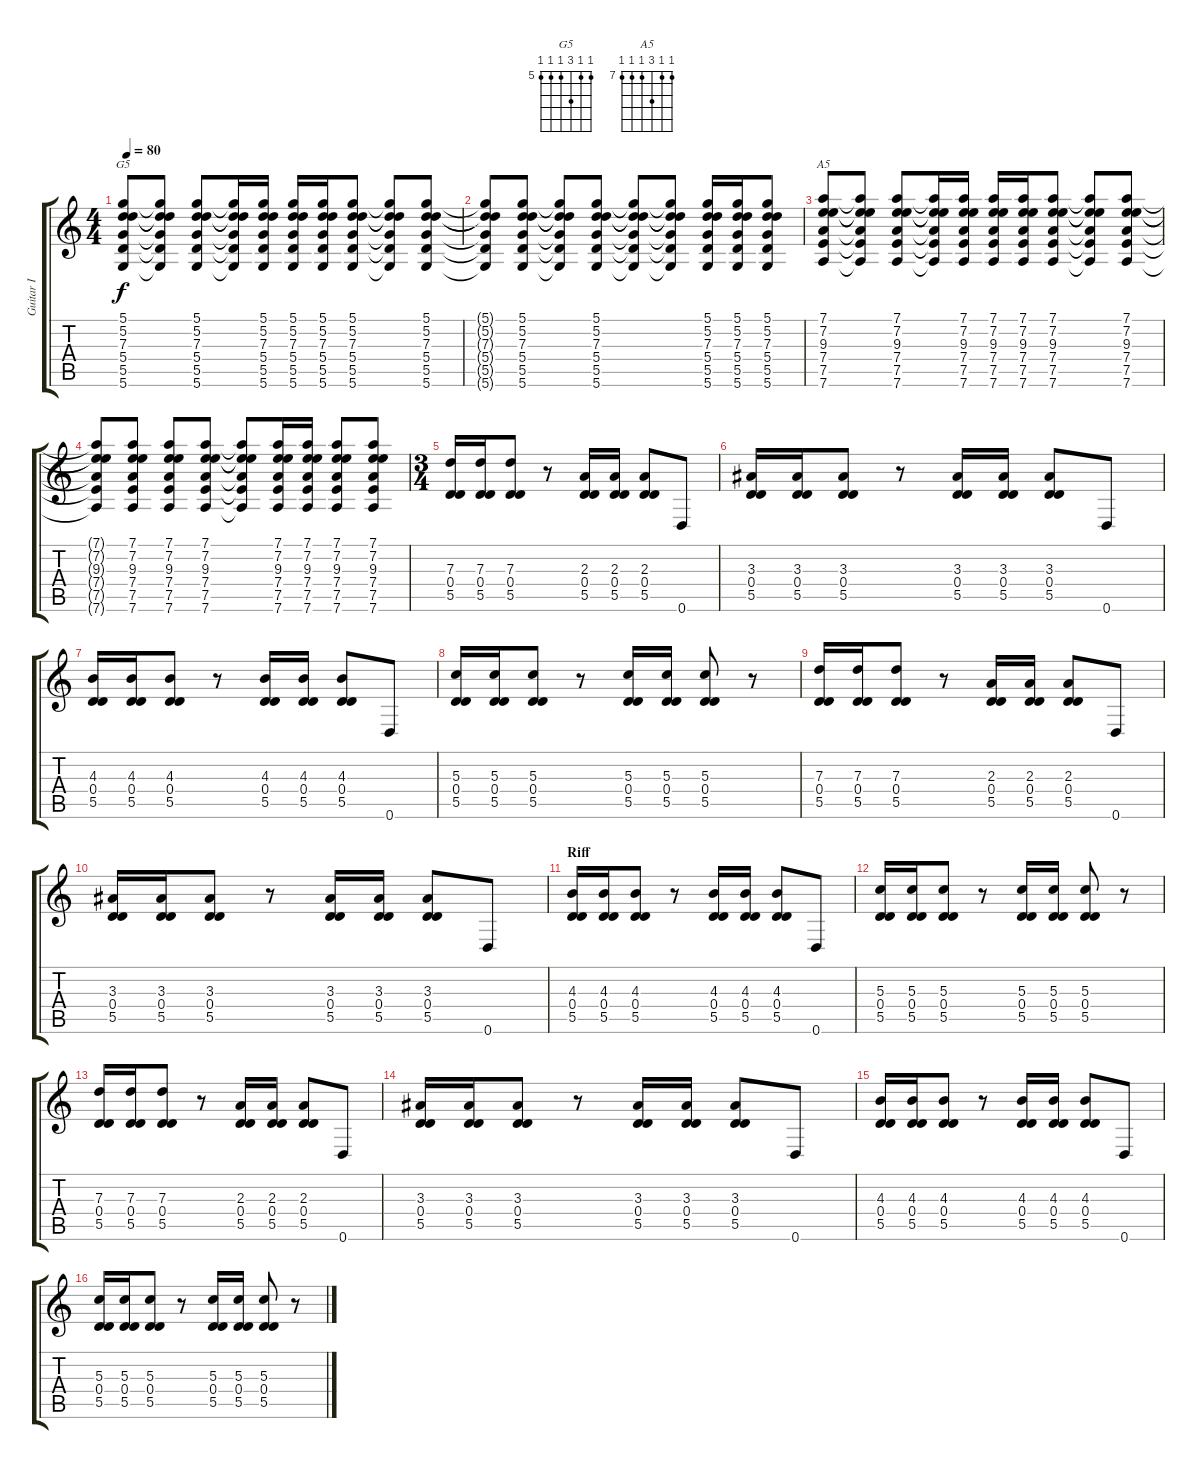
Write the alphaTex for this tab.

\track ("Guitar I" "Guitar I") {instrument overdrivenguitar}
\staff {score tabs}
\tuning (D4 A3 G3 D3 A2 D2) {hide}
\chord ("G5" 5 5 7 5 5 5) {firstfret 5}
\chord ("A5" 7 7 9 7 7 7) {firstfret 7}
\ts (4 4)
\tempo 80
\clef g2
\ks c
(5.1 5.2 7.3 5.4 5.5 5.6).8{ch "G5" dy f} (5.1{t} 5.2{t} 7.3{t} 5.4{t} 5.5{t} 5.6{t}).8 (5.1 5.2 7.3 5.4 5.5 5.6).8 (5.1{t} 5.2{t} 7.3{t} 5.4{t} 5.5{t} 5.6{t}).16 (5.1 5.2 7.3 5.4 5.5 5.6).16 (5.1 5.2 7.3 5.4 5.5 5.6).16 (5.1 5.2 7.3 5.4 5.5 5.6).16 (5.1 5.2 7.3 5.4 5.5 5.6).8 (5.1{t} 5.2{t} 7.3{t} 5.4{t} 5.5{t} 5.6{t}).8 (5.1 5.2 7.3 5.4 5.5 5.6).8 |
(5.1{t} 5.2{t} 7.3{t} 5.4{t} 5.5{t} 5.6{t}).8 (5.1 5.2 7.3 5.4 5.5 5.6).8 (5.1{t} 5.2{t} 7.3{t} 5.4{t} 5.5{t} 5.6{t}).8 (5.1 5.2 7.3 5.4 5.5 5.6).8 (5.1{t} 5.2{t} 7.3{t} 5.4{t} 5.5{t} 5.6{t}).8 (5.1{t} 5.2{t} 7.3{t} 5.4{t} 5.5{t} 5.6{t}).8 (5.1 5.2 7.3 5.4 5.5 5.6).16 (5.1 5.2 7.3 5.4 5.5 5.6).16 (5.1 5.2 7.3 5.4 5.5 5.6).8 |
(7.1 7.2 9.3 7.4 7.5 7.6).8{ch "A5"} (7.1{t} 7.2{t} 9.3{t} 7.4{t} 7.5{t} 7.6{t}).8 (7.1 7.2 9.3 7.4 7.5 7.6).8 (7.1{t} 7.2{t} 9.3{t} 7.4{t} 7.5{t} 7.6{t}).16 (7.1 7.2 9.3 7.4 7.5 7.6).16 (7.1 7.2 9.3 7.4 7.5 7.6).16 (7.1 7.2 9.3 7.4 7.5 7.6).16 (7.1 7.2 9.3 7.4 7.5 7.6).8 (7.1{t} 7.2{t} 9.3{t} 7.4{t} 7.5{t} 7.6{t}).8 (7.1 7.2 9.3 7.4 7.5 7.6).8 |
(7.1{t} 7.2{t} 9.3{t} 7.4{t} 7.5{t} 7.6{t}).8 (7.1 7.2 9.3 7.4 7.5 7.6).8 (7.1 7.2 9.3 7.4 7.5 7.6).8 (7.1 7.2 9.3 7.4 7.5 7.6).8 (7.1{t} 7.2{t} 9.3{t} 7.4{t} 7.5{t} 7.6{t}).8 (7.1 7.2 9.3 7.4 7.5 7.6).16 (7.1 7.2 9.3 7.4 7.5 7.6).16 (7.1 7.2 9.3 7.4 7.5 7.6).8 (7.1 7.2 9.3 7.4 7.5 7.6).8 |
\ts (3 4)
(7.3 0.4 5.5).16 (7.3 0.4 5.5).16 (7.3 0.4 5.5).8 r.8 (2.3 0.4 5.5).16 (2.3 0.4 5.5).16 (2.3 0.4 5.5).8 0.6.8 |
(3.3 0.4 5.5).16 (3.3 0.4 5.5).16 (3.3 0.4 5.5).8 r.8 (3.3 0.4 5.5).16 (3.3 0.4 5.5).16 (3.3 0.4 5.5).8 0.6.8 |
(4.3 0.4 5.5).16 (4.3 0.4 5.5).16 (4.3 0.4 5.5).8 r.8 (4.3 0.4 5.5).16 (4.3 0.4 5.5).16 (4.3 0.4 5.5).8 0.6.8 |
(5.3 0.4 5.5).16 (5.3 0.4 5.5).16 (5.3 0.4 5.5).8 r.8 (5.3 0.4 5.5).16 (5.3 0.4 5.5).16 (5.3 0.4 5.5).8 r.8 |
(7.3 0.4 5.5).16 (7.3 0.4 5.5).16 (7.3 0.4 5.5).8 r.8 (2.3 0.4 5.5).16 (2.3 0.4 5.5).16 (2.3 0.4 5.5).8 0.6.8 |
(3.3 0.4 5.5).16 (3.3 0.4 5.5).16 (3.3 0.4 5.5).8 r.8 (3.3 0.4 5.5).16 (3.3 0.4 5.5).16 (3.3 0.4 5.5).8 0.6.8 |
\section ("" "Riff")
(4.3 0.4 5.5).16 (4.3 0.4 5.5).16 (4.3 0.4 5.5).8 r.8 (4.3 0.4 5.5).16 (4.3 0.4 5.5).16 (4.3 0.4 5.5).8 0.6.8 |
(5.3 0.4 5.5).16 (5.3 0.4 5.5).16 (5.3 0.4 5.5).8 r.8 (5.3 0.4 5.5).16 (5.3 0.4 5.5).16 (5.3 0.4 5.5).8 r.8 |
(7.3 0.4 5.5).16 (7.3 0.4 5.5).16 (7.3 0.4 5.5).8 r.8 (2.3 0.4 5.5).16 (2.3 0.4 5.5).16 (2.3 0.4 5.5).8 0.6.8 |
(3.3 0.4 5.5).16 (3.3 0.4 5.5).16 (3.3 0.4 5.5).8 r.8 (3.3 0.4 5.5).16 (3.3 0.4 5.5).16 (3.3 0.4 5.5).8 0.6.8 |
(4.3 0.4 5.5).16 (4.3 0.4 5.5).16 (4.3 0.4 5.5).8 r.8 (4.3 0.4 5.5).16 (4.3 0.4 5.5).16 (4.3 0.4 5.5).8 0.6.8 |
(5.3 0.4 5.5).16 (5.3 0.4 5.5).16 (5.3 0.4 5.5).8 r.8 (5.3 0.4 5.5).16 (5.3 0.4 5.5).16 (5.3 0.4 5.5).8 r.8
